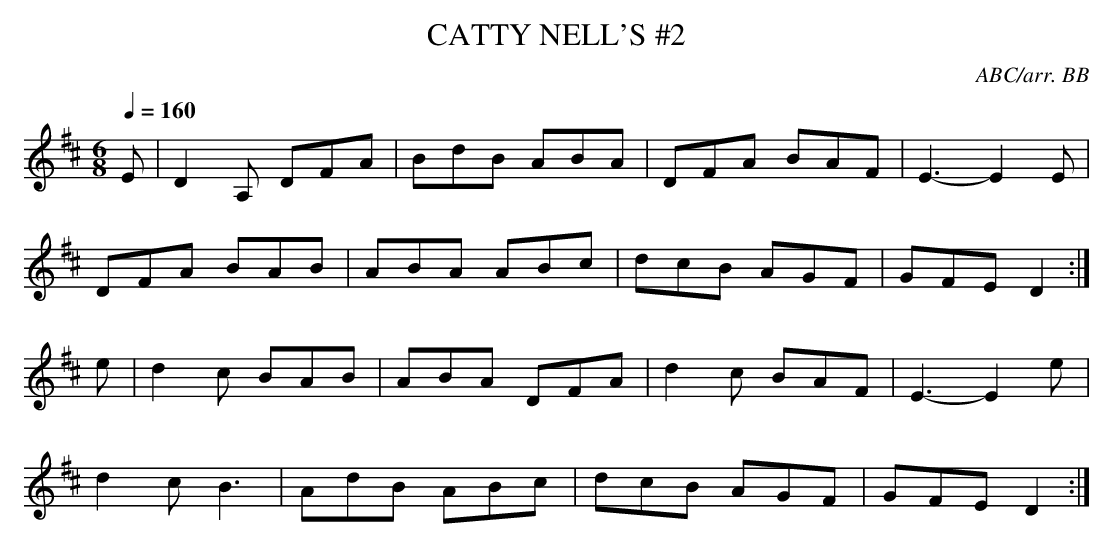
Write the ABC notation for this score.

X:1
T:CATTY NELL'S #2
C:ABC/arr. BB
Q:1/4=160
M:6/8
K:D
E|D2A, DFA|BdB ABA|DFA BAF|E3-E2E|
DFA BAB|ABA ABc|dcB AGF|GFE D2 :|
e|d2c BAB|ABA DFA|d2c BAF|E3-E2e|
d2c B3|AdB ABc|dcB AGF|GFE D2 :|
